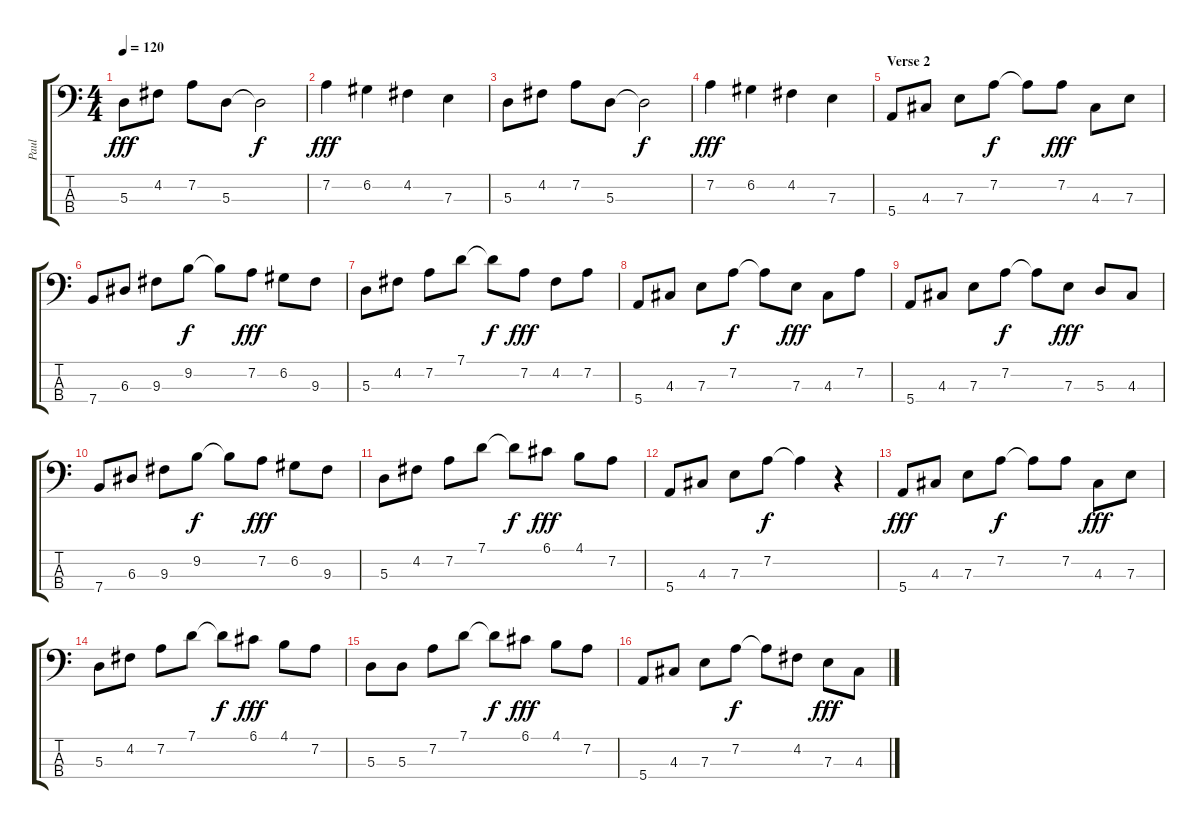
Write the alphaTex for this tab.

\track ("Paul" "Paul") {instrument electricbasspick}
\staff {score tabs}
\tuning (G2 D2 A1 E1) {hide}
\ts (4 4)
\tempo 120
\clef f4
\ks c
5.3.8{dy fff} 4.2.8 7.2.8 5.3.8 5.3{t}.2{dy f} |
7.2.4{dy fff} 6.2.4 4.2.4 7.3.4 |
5.3.8 4.2.8 7.2.8 5.3.8 5.3{t}.2{dy f} |
7.2.4{dy fff} 6.2.4 4.2.4 7.3.4 |
\section ("" "Verse 2")
5.4.8 4.3.8 7.3.8 7.2.8{dy f} 7.2{t}.8 7.2.8{dy fff} 4.3.8 7.3.8 |
7.4.8 6.3.8 9.3.8 9.2.8{dy f} 9.2{t}.8 7.2.8{dy fff} 6.2.8 9.3.8 |
5.3.8 4.2.8 7.2.8 7.1.8 7.1{t}.8{dy f} 7.2.8{dy fff} 4.2.8 7.2.8 |
5.4.8 4.3.8 7.3.8 7.2.8{dy f} 7.2{t}.8 7.3.8{dy fff} 4.3.8 7.2.8 |
5.4.8 4.3.8 7.3.8 7.2.8{dy f} 7.2{t}.8 7.3.8{dy fff} 5.3.8 4.3.8 |
7.4.8 6.3.8 9.3.8 9.2.8{dy f} 9.2{t}.8 7.2.8{dy fff} 6.2.8 9.3.8 |
5.3.8 4.2.8 7.2.8 7.1.8 7.1{t}.8{dy f} 6.1.8{dy fff} 4.1.8 7.2.8 |
5.4.8 4.3.8 7.3.8 7.2.8{dy f} 7.2{t}.4 r.4 |
5.4.8{dy fff} 4.3.8 7.3.8 7.2.8{dy f} 7.2{t}.8 7.2.8 4.3.8{dy fff} 7.3.8 |
5.3.8 4.2.8 7.2.8 7.1.8 7.1{t}.8{dy f} 6.1.8{dy fff} 4.1.8 7.2.8 |
5.3.8 5.3.8 7.2.8 7.1.8 7.1{t}.8{dy f} 6.1.8{dy fff} 4.1.8 7.2.8 |
5.4.8 4.3.8 7.3.8 7.2.8{dy f} 7.2{t}.8 4.2.8 7.3.8{dy fff} 4.3.8
